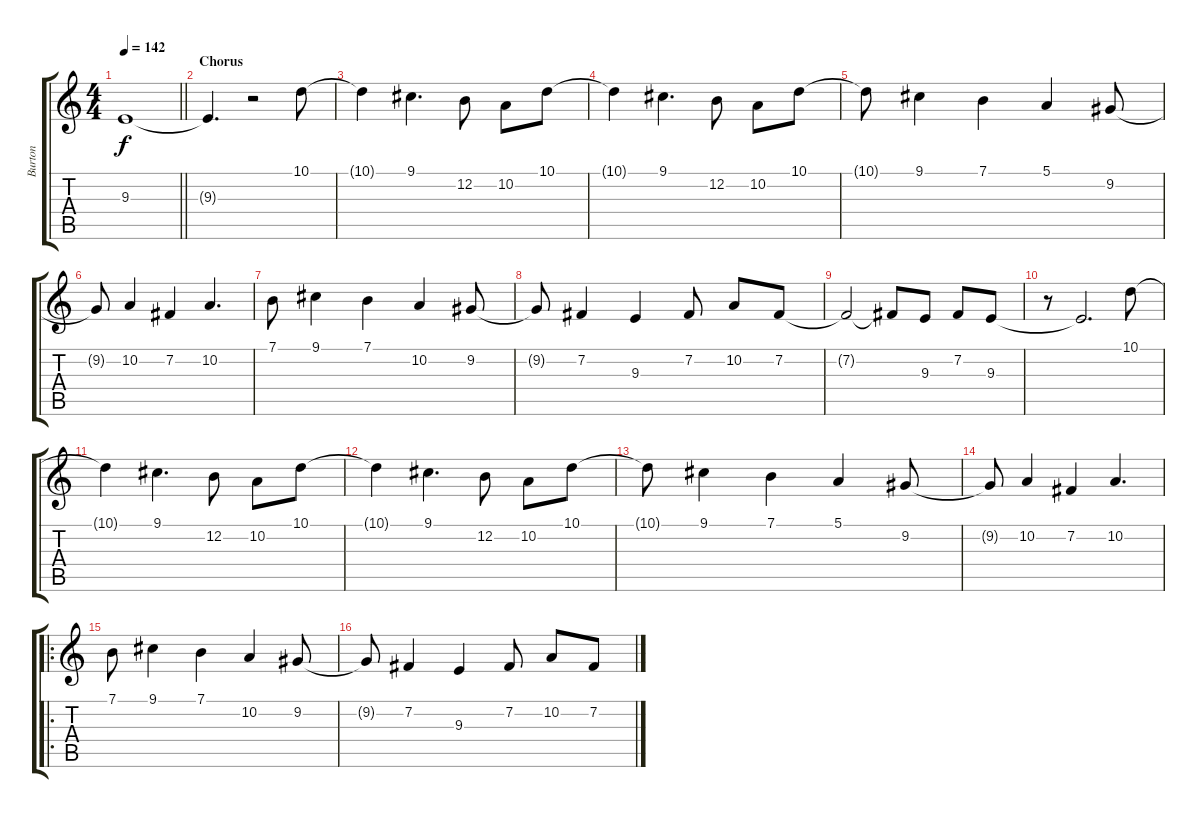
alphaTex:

\track ("Burton" "Burton") {instrument synthstrings1}
\staff {score tabs}
\tuning (E4 B3 G3 D3 A2 E2) {hide}
\ts (4 4)
\tempo 142
\clef g2
\barLineRight lightlight
\ks c
9.3.1{dy f} |
\section ("" "Chorus")
9.3{t}.4{d} r.2 10.1.8 |
10.1{t}.4 9.1.4{d} 12.2.8 10.2.8 10.1.8 |
10.1{t}.4 9.1.4{d} 12.2.8 10.2.8 10.1.8 |
10.1{t}.8 9.1.4 7.1.4 5.1.4 9.2.8 |
9.2{t}.8 10.2.4 7.2.4 10.2.4{d} |
7.1.8 9.1.4 7.1.4 10.2.4 9.2.8 |
9.2{t}.8 7.2.4 9.3.4 7.2.8 10.2.8 7.2.8 |
7.2{t}.2 7.2{t}.8 9.3.8 7.2.8 9.3.8 |
r.8 9.3{t}.2{d} 10.1.8 |
10.1{t}.4 9.1.4{d} 12.2.8 10.2.8 10.1.8 |
10.1{t}.4 9.1.4{d} 12.2.8 10.2.8 10.1.8 |
10.1{t}.8 9.1.4 7.1.4 5.1.4 9.2.8 |
9.2{t}.8 10.2.4 7.2.4 10.2.4{d} |
\ro
7.1.8 9.1.4 7.1.4 10.2.4 9.2.8 |
9.2{t}.8 7.2.4 9.3.4 7.2.8 10.2.8 7.2.8
